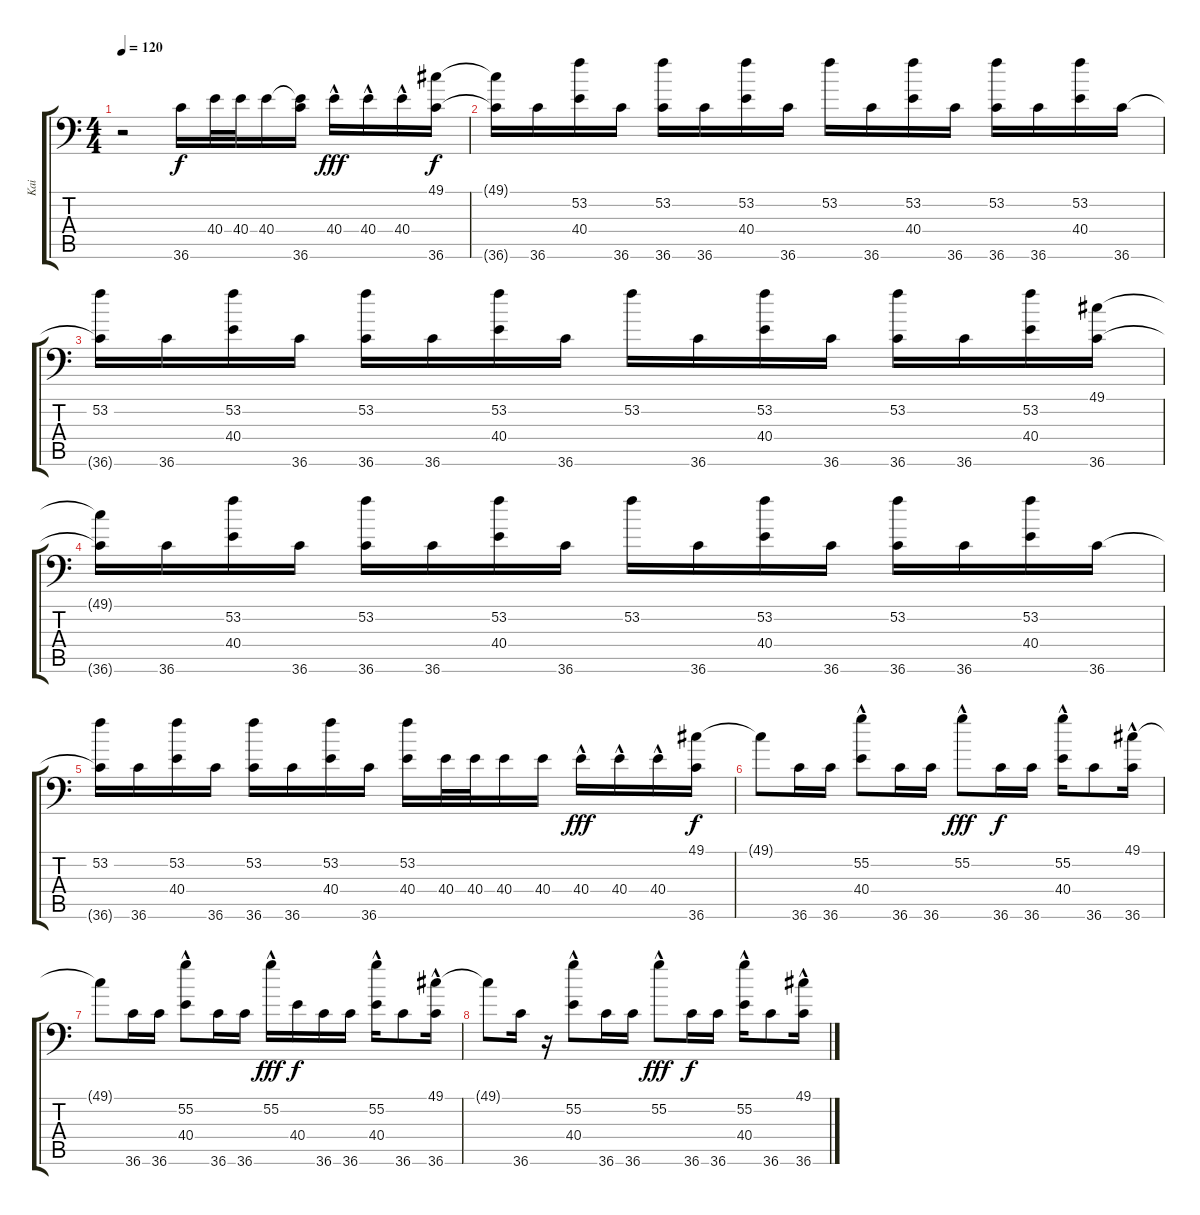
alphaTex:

\track ("Kai" "Kai") {instrument acousticgrandpiano}
\staff {score tabs}
\tuning (C-1 C-1 C-1 C-1 C-1 C-1) {hide}
\ts (4 4)
\tempo 120
\clef f4
\ks c
r.2{dy f} 36.6.16 40.4.32 40.4.32 40.4.16 (40.4{t} 36.6).16 40.4{hac}.16{dy fff} 40.4{hac}.16 40.4{hac}.16 (49.1 36.6).16{dy f} |
(49.1{t} 36.6{t}).16 36.6.16 (53.2 40.4).16 36.6.16 (53.2 36.6).16 36.6.16 (53.2 40.4).16 36.6.16 53.2.16 36.6.16 (53.2 40.4).16 36.6.16 (53.2 36.6).16 36.6.16 (53.2 40.4).16 36.6.16 |
(53.2 36.6{t}).16 36.6.16 (53.2 40.4).16 36.6.16 (53.2 36.6).16 36.6.16 (53.2 40.4).16 36.6.16 53.2.16 36.6.16 (53.2 40.4).16 36.6.16 (53.2 36.6).16 36.6.16 (53.2 40.4).16 (49.1 36.6).16 |
(49.1{t} 36.6{t}).16 36.6.16 (53.2 40.4).16 36.6.16 (53.2 36.6).16 36.6.16 (53.2 40.4).16 36.6.16 53.2.16 36.6.16 (53.2 40.4).16 36.6.16 (53.2 36.6).16 36.6.16 (53.2 40.4).16 36.6.16 |
(53.2 36.6{t}).16 36.6.16 (53.2 40.4).16 36.6.16 (53.2 36.6).16 36.6.16 (53.2 40.4).16 36.6.16 (53.2 40.4).16 40.4.32 40.4.32 40.4.16 40.4.16 40.4{hac}.16{dy fff} 40.4{hac}.16 40.4{hac}.16 (49.1 36.6).16{dy f} |
49.1{t}.8 36.6.16 36.6.16 (55.2{hac} 40.4).8 36.6.16 36.6.16 55.2{hac}.8{dy fff} 36.6.16{dy f} 36.6.16 (55.2{hac} 40.4).16 36.6.8 (49.1{hac} 36.6).16 |
49.1{t}.8 36.6.16 36.6.16 (55.2{hac} 40.4).8 36.6.16 36.6.16 55.2{hac}.16{dy fff} 40.4.16{dy f} 36.6.16 36.6.16 (55.2{hac} 40.4).16 36.6.8 (49.1{hac} 36.6).16 |
49.1{t}.8 36.6.16 r.16 (55.2{hac} 40.4).8 36.6.16 36.6.16 55.2{hac}.8{dy fff} 36.6.16{dy f} 36.6.16 (55.2{hac} 40.4).16 36.6.8 (49.1{hac} 36.6).16
